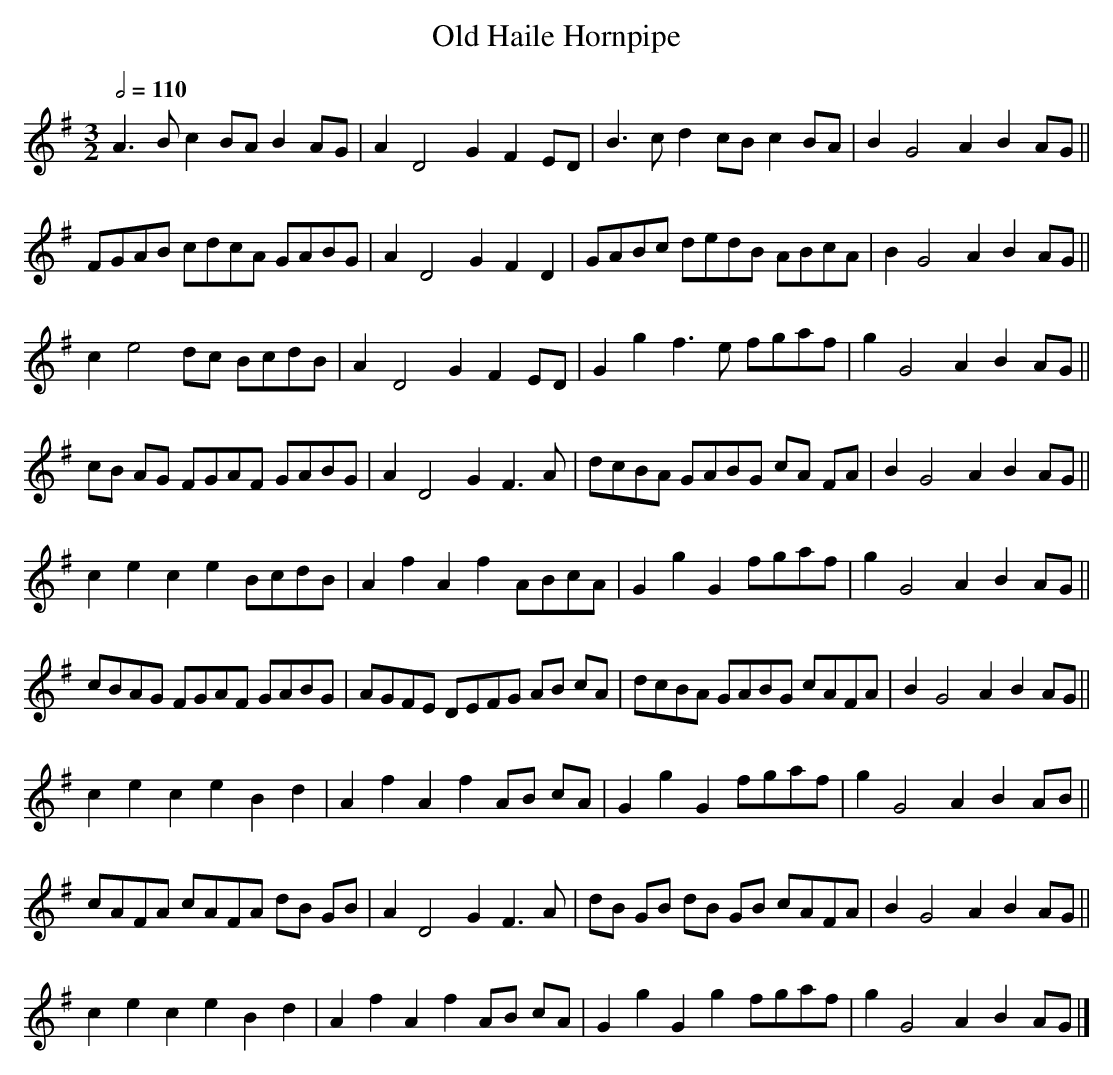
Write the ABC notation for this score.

X:1
T:Old Haile Hornpipe
Q:1/2=110
M:3/2
L:1/8
K:G
A3Bc2BA B2AG|A2D4G2F2ED|B3cd2cBc2BA|B2G4A2B2AG||
FGAB cdcA GABG|A2D4G2F2D2|GABc dedB ABcA|B2G4A2B2AG||
c2e4dc BcdB|A2D4G2F2ED|G2g2f3e fgaf|g2G4A2B2AG||
cB AG FGAF GABG|A2D4G2F3A|dcBA GABG cA FA|B2G4A2B2AG||
c2e2c2e2BcdB|A2f2A2f2ABcA|G2g2G2fgaf|g2G4A2B2AG||
cBAG FGAF GABG |AGFE DEFG AB cA|dcBA GABG cAFA|B2G4A2B2AG||
c2e2c2e2B2d2|A2f2A2f2AB cA|G2g2G2fgaf|g2G4A2B2AB||
cAFA cAFA dB GB|A2D4G2F3A|dB GB dB GB cAFA|B2G4A2B2AG||
c2e2c2e2B2d2|A2f2A2f2AB cA|G2g2G2g2fgaf|g2G4A2B2AG|]
